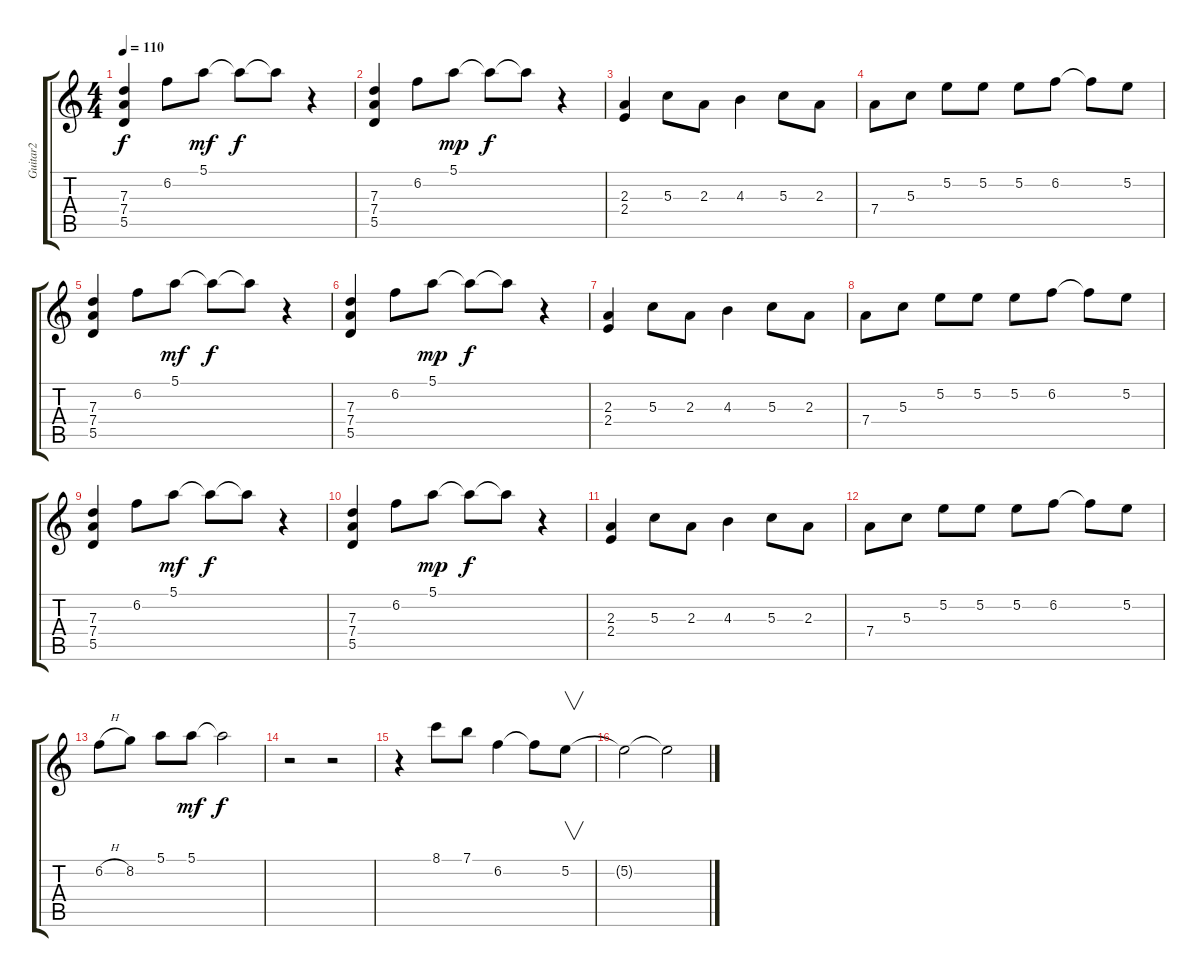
\track ("Guitar2" "Guitar2") {instrument overdrivenguitar}
\staff {score tabs}
\tuning (E4 B3 G3 D3 A2 E2) {hide}
\ts (4 4)
\tempo 110
\clef g2
\ks c
(7.3 7.4 5.5).4{dy f instrument distortionguitar} 6.2.8 5.1.8{dy mf} 5.1{t}.8{dy f} 5.1{t}.8 r.4 |
(7.3 7.4 5.5).4 6.2.8 5.1.8{dy mp} 5.1{t}.8{dy f} 5.1{t}.8 r.4 |
(2.3 2.4).4 5.3.8 2.3.8 4.3.4 5.3.8 2.3.8 |
7.4.8 5.3.8 5.2.8 5.2.8 5.2.8 6.2.8 6.2{t}.8 5.2.8 |
(7.3 7.4 5.5).4{instrument distortionguitar} 6.2.8 5.1.8{dy mf} 5.1{t}.8{dy f} 5.1{t}.8 r.4 |
(7.3 7.4 5.5).4 6.2.8 5.1.8{dy mp} 5.1{t}.8{dy f} 5.1{t}.8 r.4 |
(2.3 2.4).4 5.3.8 2.3.8 4.3.4 5.3.8 2.3.8 |
7.4.8 5.3.8 5.2.8 5.2.8 5.2.8 6.2.8 6.2{t}.8 5.2.8 |
(7.3 7.4 5.5).4{instrument distortionguitar} 6.2.8 5.1.8{dy mf} 5.1{t}.8{dy f} 5.1{t}.8 r.4 |
(7.3 7.4 5.5).4 6.2.8 5.1.8{dy mp} 5.1{t}.8{dy f} 5.1{t}.8 r.4 |
(2.3 2.4).4 5.3.8 2.3.8 4.3.4 5.3.8 2.3.8 |
7.4.8 5.3.8 5.2.8 5.2.8 5.2.8 6.2.8 6.2{t}.8 5.2.8 |
6.2{h}.8 8.2.8 5.1.8 5.1.8{dy mf} 5.1{t}.2{dy f} |
r.2 r.2 |
r.4 8.1.8 7.1.8 6.2.4 6.2{t}.8 5.2.8{v} |
5.2{t}.2 5.2{t}.2
